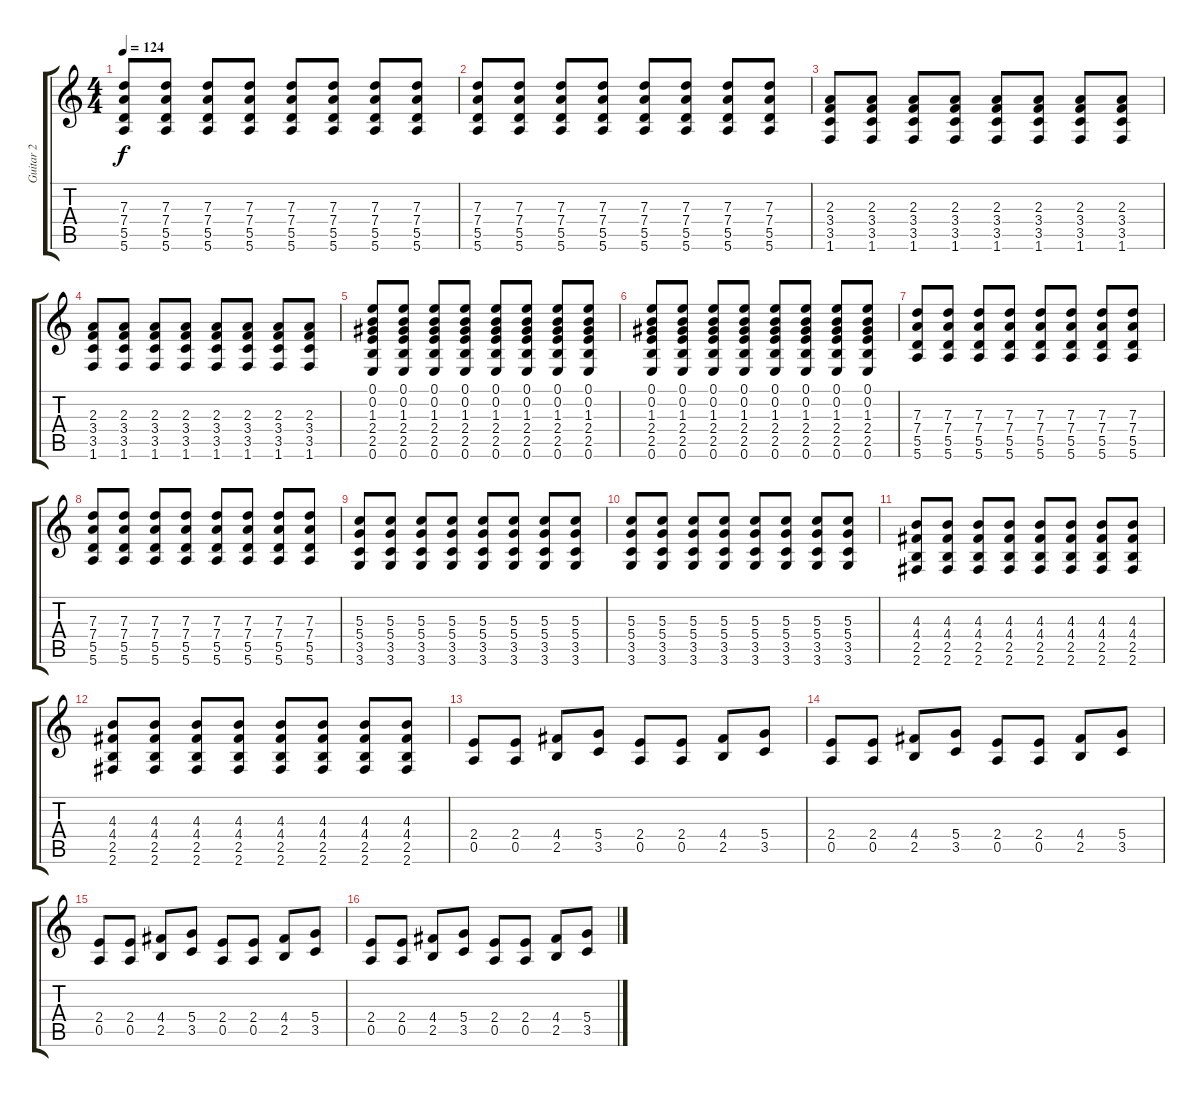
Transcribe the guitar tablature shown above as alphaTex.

\track ("Guitar 2" "Guitar 2") {instrument distortionguitar}
\staff {score tabs}
\tuning (E4 B3 G3 D3 A2 E2) {hide}
\ts (4 4)
\tempo 124
\clef g2
\ks c
(7.3 7.4 5.5 5.6).8{dy f} (7.3 7.4 5.5 5.6).8 (7.3 7.4 5.5 5.6).8 (7.3 7.4 5.5 5.6).8 (7.3 7.4 5.5 5.6).8 (7.3 7.4 5.5 5.6).8 (7.3 7.4 5.5 5.6).8 (7.3 7.4 5.5 5.6).8 |
(7.3 7.4 5.5 5.6).8 (7.3 7.4 5.5 5.6).8 (7.3 7.4 5.5 5.6).8 (7.3 7.4 5.5 5.6).8 (7.3 7.4 5.5 5.6).8 (7.3 7.4 5.5 5.6).8 (7.3 7.4 5.5 5.6).8 (7.3 7.4 5.5 5.6).8 |
(2.3 3.4 3.5 1.6).8 (2.3 3.4 3.5 1.6).8 (2.3 3.4 3.5 1.6).8 (2.3 3.4 3.5 1.6).8 (2.3 3.4 3.5 1.6).8 (2.3 3.4 3.5 1.6).8 (2.3 3.4 3.5 1.6).8 (2.3 3.4 3.5 1.6).8 |
(2.3 3.4 3.5 1.6).8 (2.3 3.4 3.5 1.6).8 (2.3 3.4 3.5 1.6).8 (2.3 3.4 3.5 1.6).8 (2.3 3.4 3.5 1.6).8 (2.3 3.4 3.5 1.6).8 (2.3 3.4 3.5 1.6).8 (2.3 3.4 3.5 1.6).8 |
(0.1 0.2 1.3 2.4 2.5 0.6).8 (0.1 0.2 1.3 2.4 2.5 0.6).8 (0.1 0.2 1.3 2.4 2.5 0.6).8 (0.1 0.2 1.3 2.4 2.5 0.6).8 (0.1 0.2 1.3 2.4 2.5 0.6).8 (0.1 0.2 1.3 2.4 2.5 0.6).8 (0.1 0.2 1.3 2.4 2.5 0.6).8 (0.1 0.2 1.3 2.4 2.5 0.6).8 |
(0.1 0.2 1.3 2.4 2.5 0.6).8 (0.1 0.2 1.3 2.4 2.5 0.6).8 (0.1 0.2 1.3 2.4 2.5 0.6).8 (0.1 0.2 1.3 2.4 2.5 0.6).8 (0.1 0.2 1.3 2.4 2.5 0.6).8 (0.1 0.2 1.3 2.4 2.5 0.6).8 (0.1 0.2 1.3 2.4 2.5 0.6).8 (0.1 0.2 1.3 2.4 2.5 0.6).8 |
(7.3 7.4 5.5 5.6).8 (7.3 7.4 5.5 5.6).8 (7.3 7.4 5.5 5.6).8 (7.3 7.4 5.5 5.6).8 (7.3 7.4 5.5 5.6).8 (7.3 7.4 5.5 5.6).8 (7.3 7.4 5.5 5.6).8 (7.3 7.4 5.5 5.6).8 |
(7.3 7.4 5.5 5.6).8 (7.3 7.4 5.5 5.6).8 (7.3 7.4 5.5 5.6).8 (7.3 7.4 5.5 5.6).8 (7.3 7.4 5.5 5.6).8 (7.3 7.4 5.5 5.6).8 (7.3 7.4 5.5 5.6).8 (7.3 7.4 5.5 5.6).8 |
(5.3 5.4 3.5 3.6).8 (5.3 5.4 3.5 3.6).8 (5.3 5.4 3.5 3.6).8 (5.3 5.4 3.5 3.6).8 (5.3 5.4 3.5 3.6).8 (5.3 5.4 3.5 3.6).8 (5.3 5.4 3.5 3.6).8 (5.3 5.4 3.5 3.6).8 |
(5.3 5.4 3.5 3.6).8 (5.3 5.4 3.5 3.6).8 (5.3 5.4 3.5 3.6).8 (5.3 5.4 3.5 3.6).8 (5.3 5.4 3.5 3.6).8 (5.3 5.4 3.5 3.6).8 (5.3 5.4 3.5 3.6).8 (5.3 5.4 3.5 3.6).8 |
(4.3 4.4 2.5 2.6).8 (4.3 4.4 2.5 2.6).8 (4.3 4.4 2.5 2.6).8 (4.3 4.4 2.5 2.6).8 (4.3 4.4 2.5 2.6).8 (4.3 4.4 2.5 2.6).8 (4.3 4.4 2.5 2.6).8 (4.3 4.4 2.5 2.6).8 |
(4.3 4.4 2.5 2.6).8 (4.3 4.4 2.5 2.6).8 (4.3 4.4 2.5 2.6).8 (4.3 4.4 2.5 2.6).8 (4.3 4.4 2.5 2.6).8 (4.3 4.4 2.5 2.6).8 (4.3 4.4 2.5 2.6).8 (4.3 4.4 2.5 2.6).8 |
(2.4 0.5).8 (2.4 0.5).8 (4.4 2.5).8 (5.4 3.5).8 (2.4 0.5).8 (2.4 0.5).8 (4.4 2.5).8 (5.4 3.5).8 |
(2.4 0.5).8 (2.4 0.5).8 (4.4 2.5).8 (5.4 3.5).8 (2.4 0.5).8 (2.4 0.5).8 (4.4 2.5).8 (5.4 3.5).8 |
(2.4 0.5).8 (2.4 0.5).8 (4.4 2.5).8 (5.4 3.5).8 (2.4 0.5).8 (2.4 0.5).8 (4.4 2.5).8 (5.4 3.5).8 |
(2.4 0.5).8 (2.4 0.5).8 (4.4 2.5).8 (5.4 3.5).8 (2.4 0.5).8 (2.4 0.5).8 (4.4 2.5).8 (5.4 3.5).8
